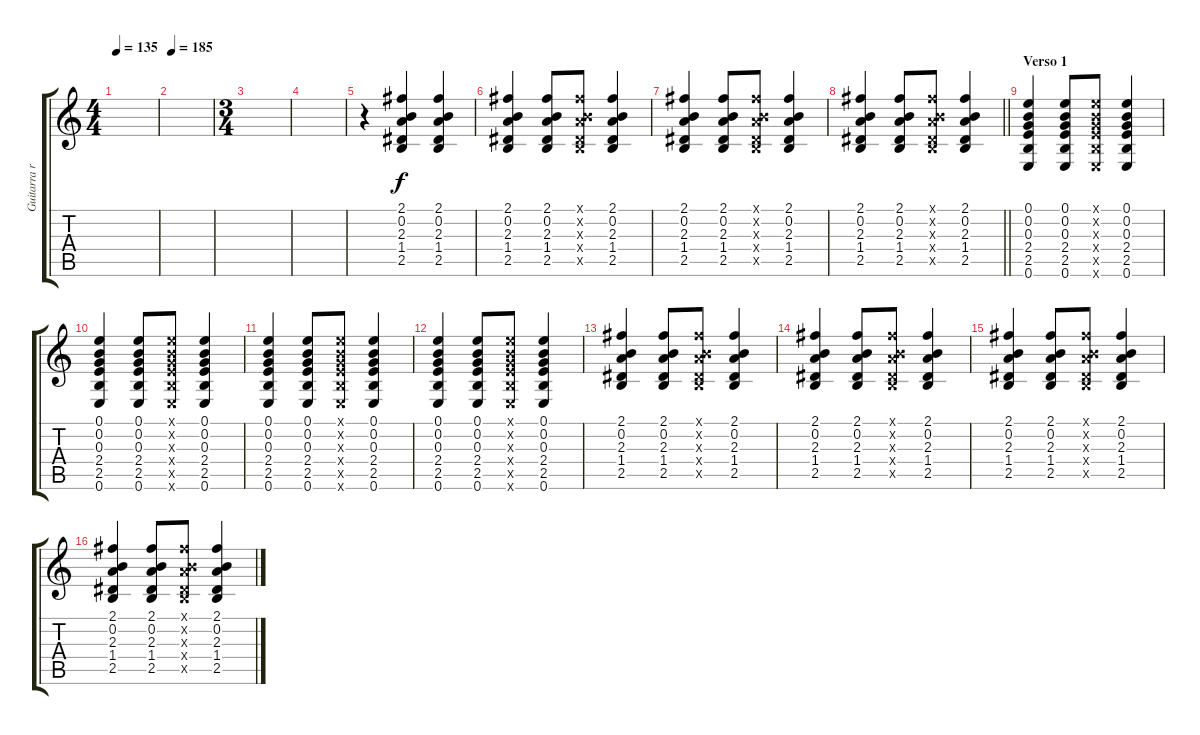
\track ("Guitarra ritmica" "Guitarra r") {instrument acousticguitarsteel}
\staff {score tabs}
\tuning (E4 B3 G3 D3 A2 E2) {hide}
\ts (4 4)
\tempo 135
\clef g2
\ks c
|
\tempo 185
|
\ts (3 4)
|
|
r.4 (2.1 0.2 2.3 1.4 2.5).4 (2.1 0.2 2.3 1.4 2.5).4 |
(2.1 0.2 2.3 1.4 2.5).4 (2.1 0.2 2.3 1.4 2.5).8 (2.1{x} 0.2{x} 2.3{x} 1.4{x} 2.5{x}).8 (2.1 0.2 2.3 1.4 2.5).4 |
(2.1 0.2 2.3 1.4 2.5).4 (2.1 0.2 2.3 1.4 2.5).8 (2.1{x} 0.2{x} 2.3{x} 1.4{x} 2.5{x}).8 (2.1 0.2 2.3 1.4 2.5).4 |
\barLineRight lightlight
(2.1 0.2 2.3 1.4 2.5).4 (2.1 0.2 2.3 1.4 2.5).8 (2.1{x} 0.2{x} 2.3{x} 1.4{x} 2.5{x}).8 (2.1 0.2 2.3 1.4 2.5).4 |
\section ("" "Verso 1")
(0.1 0.2 0.3 2.4 2.5 0.6).4 (0.1 0.2 0.3 2.4 2.5 0.6).8 (0.1{x} 0.2{x} 0.3{x} 2.4{x} 2.5{x} 0.6{x}).8 (0.1 0.2 0.3 2.4 2.5 0.6).4 |
(0.1 0.2 0.3 2.4 2.5 0.6).4 (0.1 0.2 0.3 2.4 2.5 0.6).8 (0.1{x} 0.2{x} 0.3{x} 2.4{x} 2.5{x} 0.6{x}).8 (0.1 0.2 0.3 2.4 2.5 0.6).4 |
(0.1 0.2 0.3 2.4 2.5 0.6).4 (0.1 0.2 0.3 2.4 2.5 0.6).8 (0.1{x} 0.2{x} 0.3{x} 2.4{x} 2.5{x} 0.6{x}).8 (0.1 0.2 0.3 2.4 2.5 0.6).4 |
(0.1 0.2 0.3 2.4 2.5 0.6).4 (0.1 0.2 0.3 2.4 2.5 0.6).8 (0.1{x} 0.2{x} 0.3{x} 2.4{x} 2.5{x} 0.6{x}).8 (0.1 0.2 0.3 2.4 2.5 0.6).4 |
(2.1 0.2 2.3 1.4 2.5).4 (2.1 0.2 2.3 1.4 2.5).8 (2.1{x} 0.2{x} 2.3{x} 1.4{x} 2.5{x}).8 (2.1 0.2 2.3 1.4 2.5).4 |
(2.1 0.2 2.3 1.4 2.5).4 (2.1 0.2 2.3 1.4 2.5).8 (2.1{x} 0.2{x} 2.3{x} 1.4{x} 2.5{x}).8 (2.1 0.2 2.3 1.4 2.5).4 |
(2.1 0.2 2.3 1.4 2.5).4 (2.1 0.2 2.3 1.4 2.5).8 (2.1{x} 0.2{x} 2.3{x} 1.4{x} 2.5{x}).8 (2.1 0.2 2.3 1.4 2.5).4 |
(2.1 0.2 2.3 1.4 2.5).4 (2.1 0.2 2.3 1.4 2.5).8 (2.1{x} 0.2{x} 2.3{x} 1.4{x} 2.5{x}).8 (2.1 0.2 2.3 1.4 2.5).4
